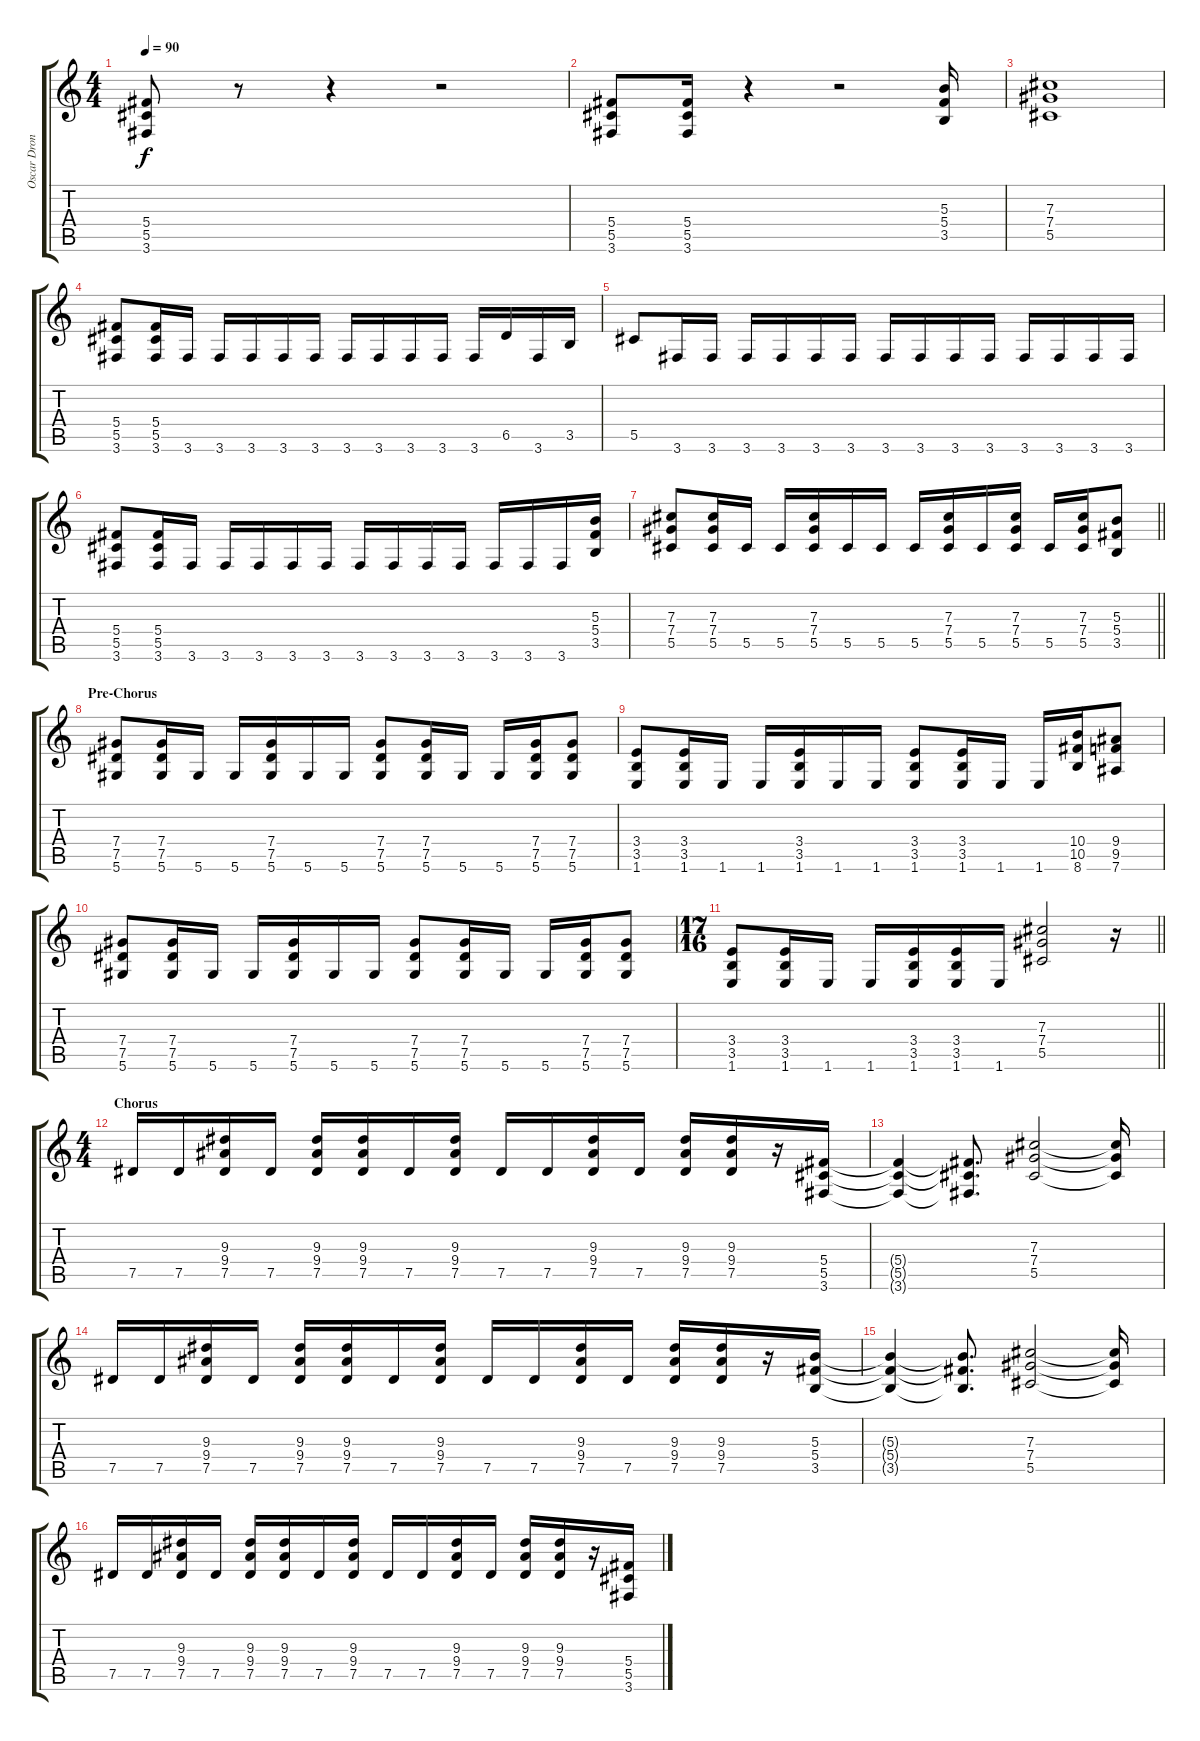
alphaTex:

\track ("Oscar Dronjak: Rythm Guitar" "Oscar Dron") {instrument distortionguitar}
\staff {score tabs}
\tuning (Eb4 Bb3 Gb3 Db3 Ab2 Eb2) {hide}
\ts (4 4)
\tempo 90
\clef g2
\ks c
(5.4 5.5 3.6).8{dy f} r.8 r.4 r.2 |
(5.4 5.5 3.6).8 (5.4 5.5 3.6).16 r.4 r.2 (5.3 5.4 3.5).16 |
(7.3 7.4 5.5).1 |
(5.4 5.5 3.6).8 (5.4 5.5 3.6).16 3.6.16 3.6.16 3.6.16 3.6.16 3.6.16 3.6.16 3.6.16 3.6.16 3.6.16 3.6.16 6.5.16 3.6.16 3.5.16 |
5.5.8 3.6.16 3.6.16 3.6.16 3.6.16 3.6.16 3.6.16 3.6.16 3.6.16 3.6.16 3.6.16 3.6.16 3.6.16 3.6.16 3.6.16 |
(5.4 5.5 3.6).8 (5.4 5.5 3.6).16 3.6.16 3.6.16 3.6.16 3.6.16 3.6.16 3.6.16 3.6.16 3.6.16 3.6.16 3.6.16 3.6.16 3.6.16 (5.3 5.4 3.5).16 |
\barLineRight lightlight
(7.3 7.4 5.5).8 (7.3 7.4 5.5).16 5.5.16 5.5.16 (7.3 7.4 5.5).16 5.5.16 5.5.16 5.5.16 (7.3 7.4 5.5).16 5.5.16 (7.3 7.4 5.5).16 5.5.16 (7.3 7.4 5.5).16 (5.3 5.4 3.5).8 |
\section ("" "Pre-Chorus")
(7.4 7.5 5.6).8 (7.4 7.5 5.6).16 5.6.16 5.6.16 (7.4 7.5 5.6).16 5.6.16 5.6.16 (7.4 7.5 5.6).8 (7.4 7.5 5.6).16 5.6.16 5.6.16 (7.4 7.5 5.6).16 (7.4 7.5 5.6).8 |
(3.4 3.5 1.6).8 (3.4 3.5 1.6).16 1.6.16 1.6.16 (3.4 3.5 1.6).16 1.6.16 1.6.16 (3.4 3.5 1.6).8 (3.4 3.5 1.6).16 1.6.16 1.6.16 (10.4 10.5 8.6).16 (9.4 9.5 7.6).8 |
(7.4 7.5 5.6).8 (7.4 7.5 5.6).16 5.6.16 5.6.16 (7.4 7.5 5.6).16 5.6.16 5.6.16 (7.4 7.5 5.6).8 (7.4 7.5 5.6).16 5.6.16 5.6.16 (7.4 7.5 5.6).16 (7.4 7.5 5.6).8 |
\ts (17 16)
\barLineRight lightlight
(3.4 3.5 1.6).8 (3.4 3.5 1.6).16 1.6.16 1.6.16 (3.4 3.5 1.6).16 (3.4 3.5 1.6).16 1.6.16 (7.3 7.4 5.5).2 r.16 |
\ts (4 4)
\section ("" "Chorus")
7.5.16 7.5.16 (9.3 9.4 7.5).16 7.5.16 (9.3 9.4 7.5).16 (9.3 9.4 7.5).16 7.5.16 (9.3 9.4 7.5).16 7.5.16 7.5.16 (9.3 9.4 7.5).16 7.5.16 (9.3 9.4 7.5).16 (9.3 9.4 7.5).16 r.16 (5.4 5.5 3.6).16 |
(5.4{t} 5.5{t} 3.6{t}).4 (5.4{t} 5.5{t} 3.6{t}).8{d} (7.3 7.4 5.5).2 (7.3{t} 7.4{t} 5.5{t}).16 |
7.5.16 7.5.16 (9.3 9.4 7.5).16 7.5.16 (9.3 9.4 7.5).16 (9.3 9.4 7.5).16 7.5.16 (9.3 9.4 7.5).16 7.5.16 7.5.16 (9.3 9.4 7.5).16 7.5.16 (9.3 9.4 7.5).16 (9.3 9.4 7.5).16 r.16 (5.3 5.4 3.5).16 |
(5.3{t} 5.4{t} 3.5{t}).4 (5.3{t} 5.4{t} 3.5{t}).8{d} (7.3 7.4 5.5).2 (7.3{t} 7.4{t} 5.5{t}).16 |
7.5.16 7.5.16 (9.3 9.4 7.5).16 7.5.16 (9.3 9.4 7.5).16 (9.3 9.4 7.5).16 7.5.16 (9.3 9.4 7.5).16 7.5.16 7.5.16 (9.3 9.4 7.5).16 7.5.16 (9.3 9.4 7.5).16 (9.3 9.4 7.5).16 r.16 (5.4 5.5 3.6).16
